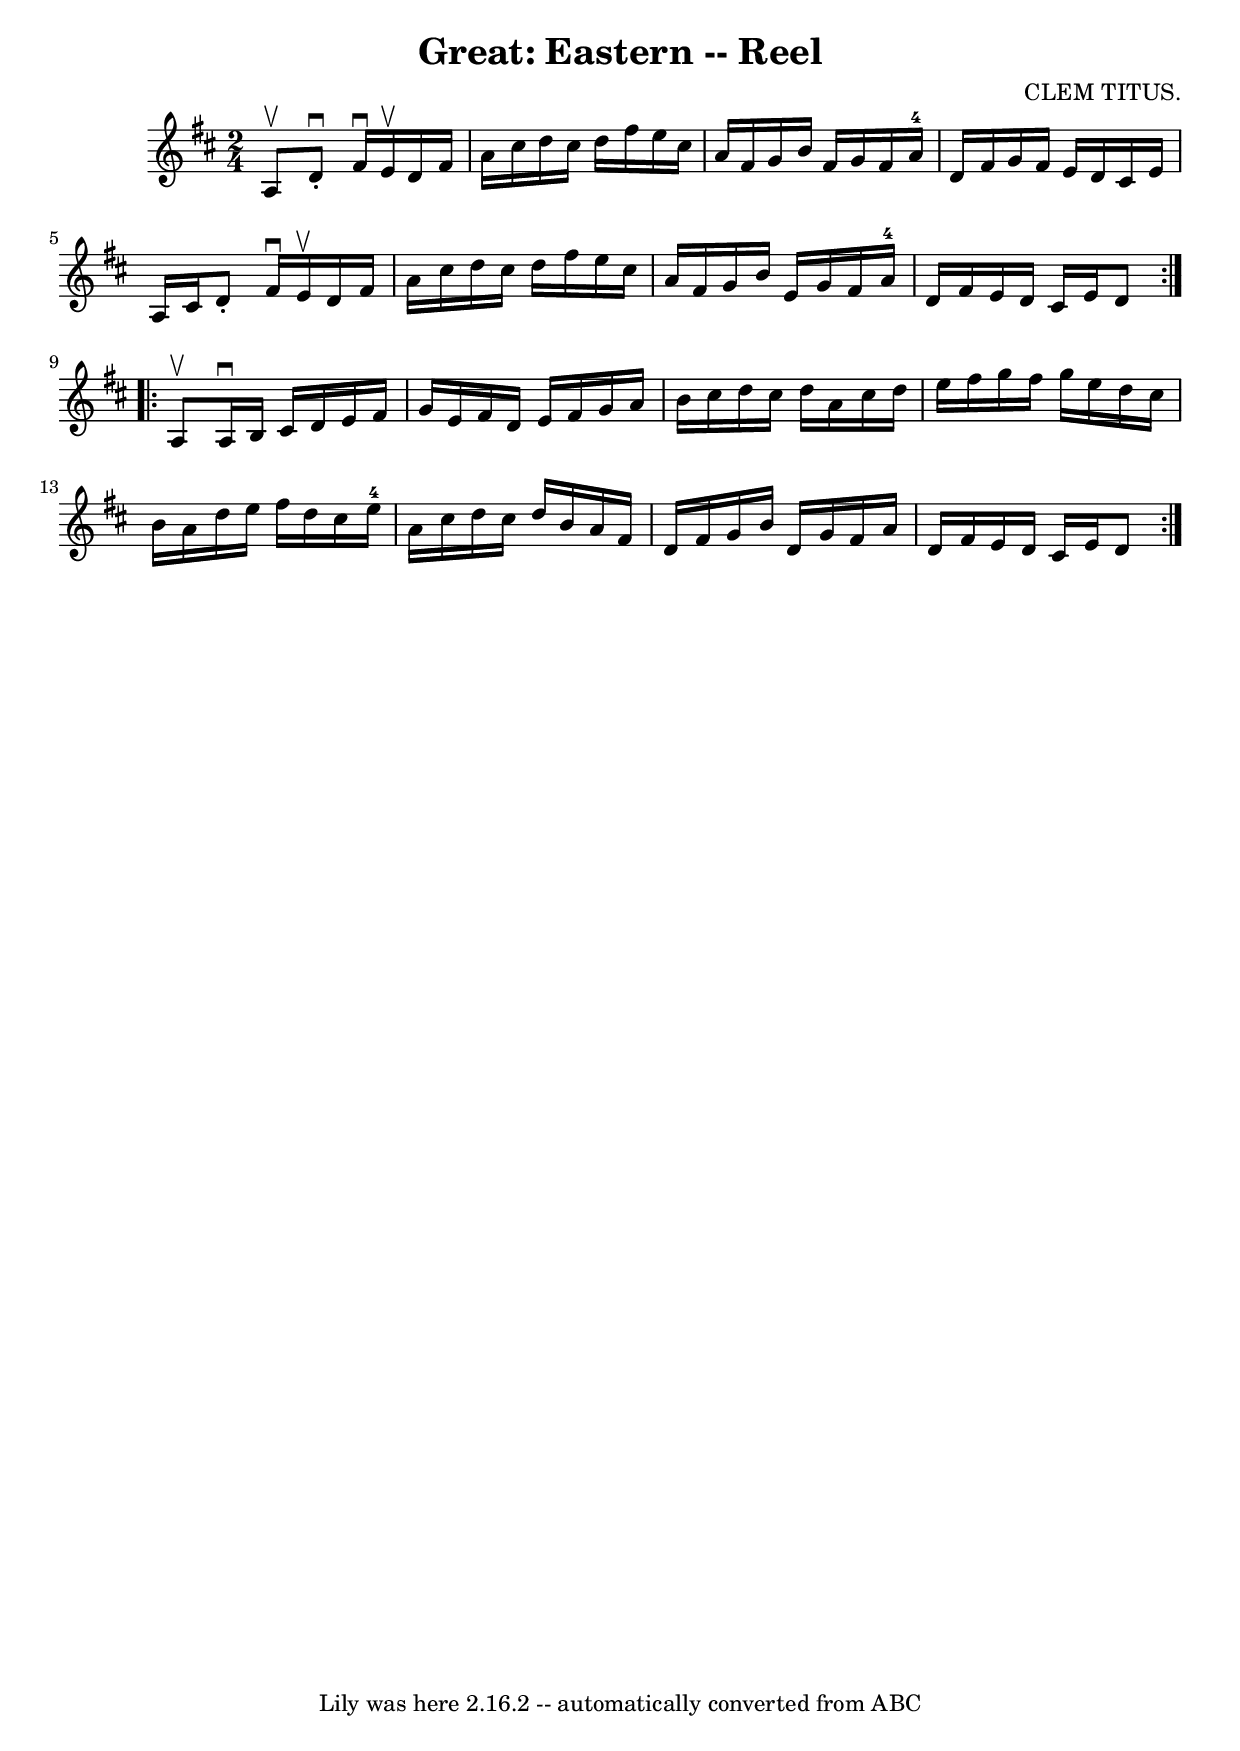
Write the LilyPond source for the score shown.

\version "2.16.2"
\include "Mammoth.ily"
\header {
  %% book = "Ryan's Mammoth Collection"
  composer = "CLEM TITUS."
  crossRefNumber = "1"
  footnotes = "\\\\348"
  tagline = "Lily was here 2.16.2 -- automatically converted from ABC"
  title = "Great: Eastern -- Reel"

}
voicedefault =  {



  \repeat volta 2 {

    \time 2/4 
    \key d \major
    a8^\upbow |
    d'8^\downbow-. fis'16 ^\downbow e'16^\upbow d'16 fis'16 a'16 cis''16    |
    
    d''16 cis''16 d''16 fis''16 e''16 cis''16 a'16 fis'16    
    |
    g'16 b'16 fis'16 g'16 fis'16 a'16-4 d'16    
    fis'16    |
    g'16 fis'16 e'16 d'16 cis'16 e'16 a16    
    cis'16    |
    d'8 -. fis'16^\downbow e'16^\upbow d'16    
    fis'16 a'16 cis''16    |
    d''16 cis''16 d''16 fis''16    
    e''16 cis''16 a'16 fis'16    |
    g'16 b'16 e'16 g'16   
    fis'16 a'16-4 d'16 fis'16    |
    e'16 d'16 cis'16    
    e'16 d'8    
  }     
  \repeat volta 2 {
    a8^\upbow |
    a16^\downbow  
    b16 cis'16 d'16 e'16 fis'16 g'16 e'16    |
    fis'16   
    d'16 e'16 fis'16 g'16 a'16 b'16 cis''16    |
    d''16  
    cis''16 d''16 a'16 cis''16 d''16 e''16 fis''16    |
    
    g''16 fis''16 g''16 e''16 d''16 cis''16 b'16 a'16    
    |
    d''16 e''16 fis''16 d''16 cis''16 e''16-4 a'16 
    cis''16    |
    d''16 cis''16 d''16 b'16 a'16 fis'16    
    d'16 fis'16    |
    g'16 b'16 d'16 g'16 fis'16 a'16    
    d'16 fis'16    |
    e'16 d'16 cis'16 e'16 d'8    
  }   

}

\score{
  <<

    \context Staff="default"
    {
      \voicedefault 
      
    }

  >>
  \layout {
    
  }
  \midi {
  }

}
